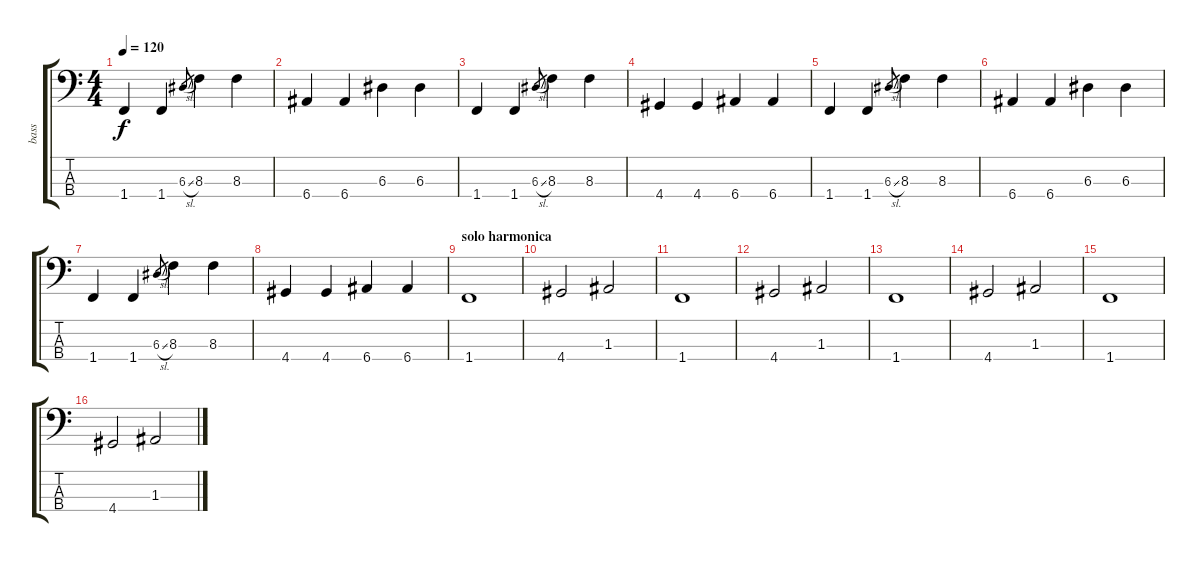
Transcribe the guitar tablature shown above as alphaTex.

\track ("bass" "bass") {instrument electricbassfinger}
\staff {score tabs}
\tuning (G2 D2 A1 E1) {hide}
\ts (4 4)
\tempo 120
\clef f4
\ks c
1.4.4{dy f} 1.4.4 6.3{sl}.8{gr} 8.3.4 8.3.4 |
6.4.4 6.4.4 6.3.4 6.3.4 |
1.4.4 1.4.4 6.3{sl}.8{gr} 8.3.4 8.3.4 |
4.4.4 4.4.4 6.4.4 6.4.4 |
1.4.4 1.4.4 6.3{sl}.8{gr} 8.3.4 8.3.4 |
6.4.4 6.4.4 6.3.4 6.3.4 |
1.4.4 1.4.4 6.3{sl}.8{gr} 8.3.4 8.3.4 |
4.4.4 4.4.4 6.4.4 6.4.4 |
\section ("" "solo harmonica")
1.4.1 |
4.4.2 1.3.2 |
1.4.1 |
4.4.2 1.3.2 |
1.4.1 |
4.4.2 1.3.2 |
1.4.1 |
4.4.2 1.3.2
